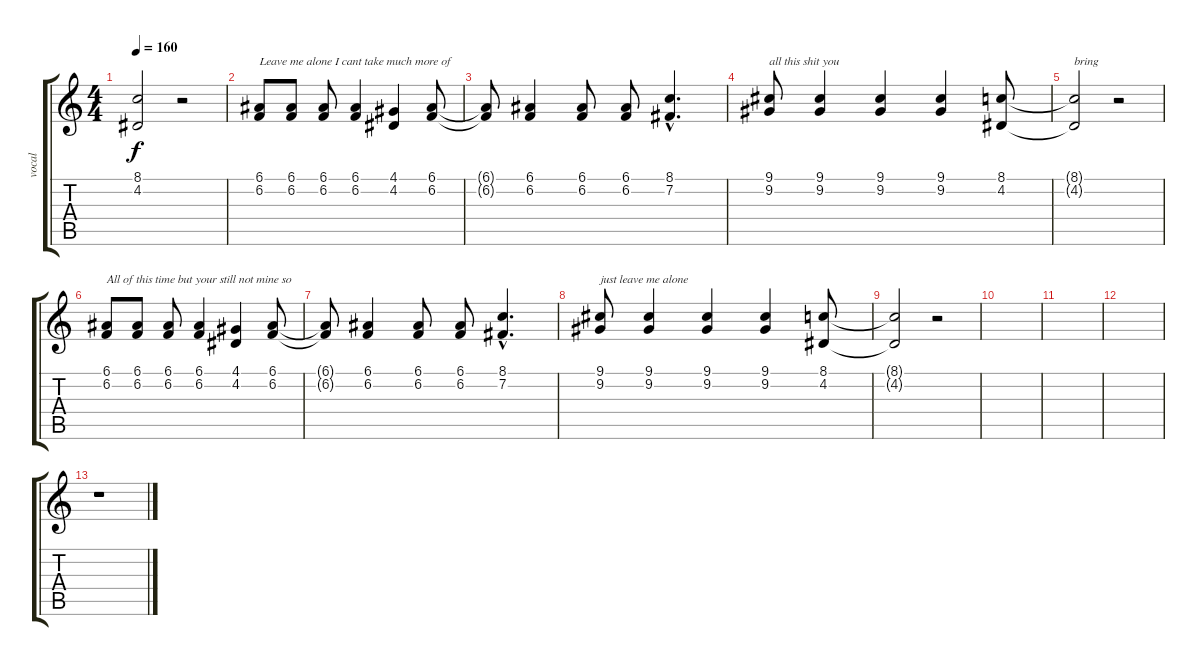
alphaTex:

\track ("vocal" "vocal") {instrument tenorsax}
\staff {score tabs}
\tuning (E4 B3 G3 D3 A2 E2) {hide}
\ts (4 4)
\tempo 160
\clef g2
\ks c
(8.1{t} 4.2{t}).2{dy f} r.2 |
(6.1 6.2).8{txt "Leave me alone I cant take much more of"} (6.1 6.2).8 (6.1 6.2).8 (6.1 6.2).4 (4.1 4.2).4 (6.1 6.2).8 |
(6.1{t} 6.2{t}).8 (6.1 6.2).4 (6.1 6.2).8 (6.1 6.2).8 (8.1{hac} 7.2{hac}).4{d} |
(9.1 9.2).8{txt "all this shit you"} (9.1 9.2).4 (9.1 9.2).4 (9.1 9.2).4 (8.1 4.2).8 |
(8.1{t} 4.2{t}).2{txt "bring"} r.2 |
(6.1 6.2).8{txt "All of this time but your still not mine so"} (6.1 6.2).8 (6.1 6.2).8 (6.1 6.2).4 (4.1 4.2).4 (6.1 6.2).8 |
(6.1{t} 6.2{t}).8 (6.1 6.2).4 (6.1 6.2).8 (6.1 6.2).8 (8.1{hac} 7.2{hac}).4{d} |
(9.1 9.2).8{txt "just leave me alone"} (9.1 9.2).4 (9.1 9.2).4 (9.1 9.2).4 (8.1 4.2).8 |
(8.1{t} 4.2{t}).2 r.2 |
|
|
|
r.1
